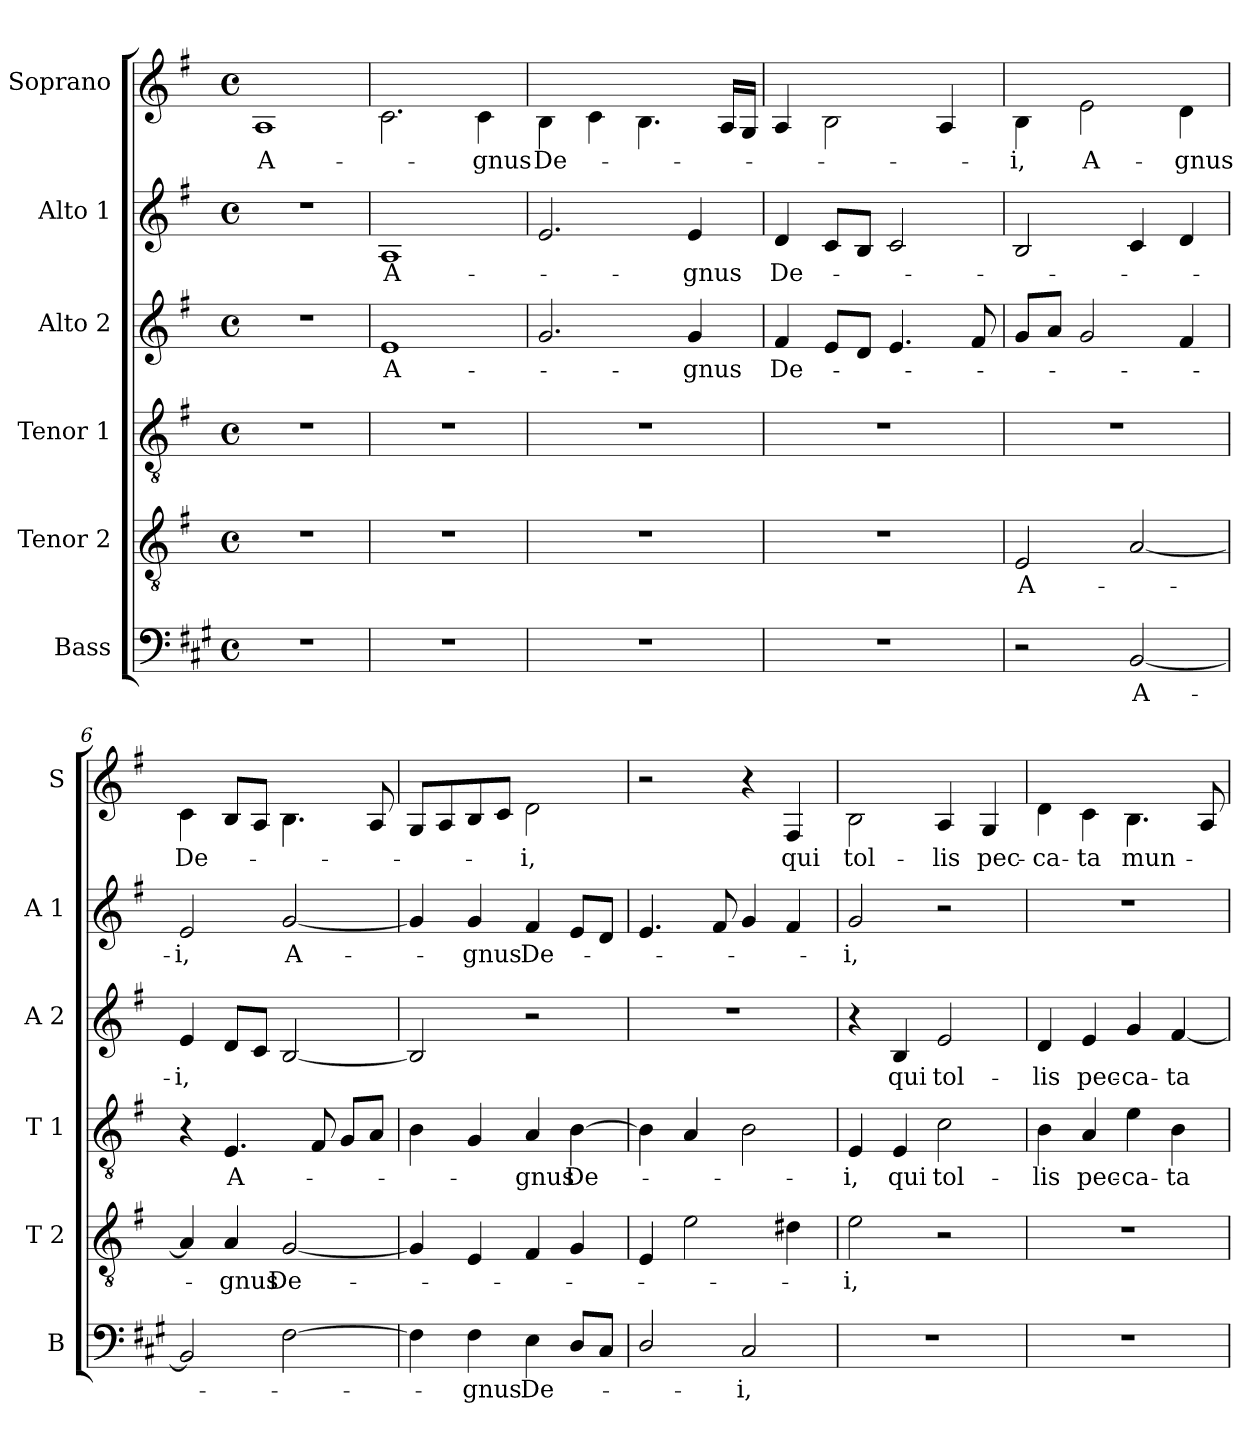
**kern	**text	**kern	**text	**kern	**text	**kern	**text	**kern	**text	**kern	**text
*part6	*part6	*part5	*part5	*part4	*part4	*part3	*part3	*part2	*part2	*part1	*part1
*staff6	*staff6	*staff5	*staff5	*staff4	*staff4	*staff3	*staff3	*staff2	*staff2	*staff1	*staff1
*I"Bass	*	*I"Tenor 2	*	*I"Tenor 1	*	*I"Alto 2	*	*I"Alto 1	*	*I"Soprano	*
*I'B	*	*I'T 2	*	*I'T 1	*	*I'A 2	*	*I'A 1	*	*I'S	*
*clefF4	*	*clefGv2	*	*clefGv2	*	*clefG2	*	*clefG2	*	*clefG2	*
*ITrd1c2	*	*	*	*	*	*	*	*	*	*ITrd-7c-12	*
*k[f#]	*	*k[f#]	*	*k[f#]	*	*k[f#]	*	*k[f#]	*	*k[f#]	*
*e:	*	*e:	*	*e:	*	*e:	*	*e:	*	*e:	*
*M4/4	*	*M4/4	*	*M4/4	*	*M4/4	*	*M4/4	*	*M4/4	*
*met(c)	*	*met(c)	*	*met(c)	*	*met(c)	*	*met(c)	*	*met(c)	*
=1	=1	=1	=1	=1	=1	=1	=1	=1	=1	=1	=1
1r	.	1r	.	1r	.	1r	.	1r	.	1a	A-
=2	=2	=2	=2	=2	=2	=2	=2	=2	=2	=2	=2
1r	.	1r	.	1r	.	1e	A-	1A	A-	2.cc\	.
.	.	.	.	.	.	.	.	.	.	4cc\	-gnus
=3	=3	=3	=3	=3	=3	=3	=3	=3	=3	=3	=3
1r	.	1r	.	1r	.	2.g/	.	2.e/	.	4b\	De-
.	.	.	.	.	.	.	.	.	.	4cc\	.
.	.	.	.	.	.	.	.	.	.	4.b\	.
.	.	.	.	.	.	4g/	-gnus	4e/	-gnus	.	.
.	.	.	.	.	.	.	.	.	.	16a/LL	.
.	.	.	.	.	.	.	.	.	.	16g/JJ	.
=4	=4	=4	=4	=4	=4	=4	=4	=4	=4	=4	=4
1r	.	1r	.	1r	.	4f#/	De-	4d/	De-	4a/	.
.	.	.	.	.	.	8e/L	.	8c/L	.	2b\	.
.	.	.	.	.	.	8d/J	.	8B/J	.	.	.
.	.	.	.	.	.	4.e/	.	2c/	.	.	.
.	.	.	.	.	.	.	.	.	.	4a/	.
.	.	.	.	.	.	8f#/	.	.	.	.	.
=5	=5	=5	=5	=5	=5	=5	=5	=5	=5	=5	=5
2r	.	2E/	A-	1r	.	8g/L	.	2B/	.	4b\	-i,
.	.	.	.	.	.	8a/J	.	.	.	.	.
.	.	.	.	.	.	2g/	.	.	.	2ee\	A-
[2AA/	A-	[2A/	.	.	.	.	.	4c/	.	.	.
.	.	.	.	.	.	4f#/	.	4d/	.	4dd\	-gnus
=6	=6	=6	=6	=6	=6	=6	=6	=6	=6	=6	=6
2AA/]	.	4A/]	.	4r	.	4e/	-i,	2e/	-i,	4cc\	De-
.	.	4A/	-gnus	4.E/	A-	8d/L	.	.	.	8b/L	.
.	.	.	.	.	.	8c/J	.	.	.	8a/J	.
[2E\	.	[2G/	De-	.	.	[2B/	.	[2g/	A-	4.b\	.
.	.	.	.	8F#/	.	.	.	.	.	.	.
.	.	.	.	8G/L	.	.	.	.	.	.	.
.	.	.	.	8A/J	.	.	.	.	.	8a/	.
!!LO:PB:g=z
=7	=7	=7	=7	=7	=7	=7	=7	=7	=7	=7	=7
4E\]	.	4G/]	.	4B\	.	2B/]	.	4g/]	.	8g/L	.
.	.	.	.	.	.	.	.	.	.	8a/	.
4E\	-gnus	4E/	.	4G/	.	.	.	4g/	-gnus	8b/	.
.	.	.	.	.	.	.	.	.	.	8cc/J	.
4D\	De-	4F#/	.	4A/	-gnus	2r	.	4f#/	De-	2dd\	-i,
8C/L	.	4G/	.	[4B\	De-	.	.	8e/L	.	.	.
8BB/J	.	.	.	.	.	.	.	8d/J	.	.	.
=8	=8	=8	=8	=8	=8	=8	=8	=8	=8	=8	=8
2C/	.	4E/	.	4B\]	.	1r	.	4.e/	.	2r	.
.	.	2e\	.	4A/	.	.	.	.	.	.	.
.	.	.	.	.	.	.	.	8f#/	.	.	.
2BB/	-i,	.	.	2B\	.	.	.	4g/	.	4r	.
.	.	4d#X\	.	.	.	.	.	4f#/	.	4f#/	qui
=9	=9	=9	=9	=9	=9	=9	=9	=9	=9	=9	=9
1r	.	2e\	-i,	4E/	-i,	4r	.	2g/	-i,	2b\	tol-
.	.	.	.	4E/	qui	4B/	qui	.	.	.	.
.	.	2r	.	2c\	tol-	2e/	tol-	2r	.	4a/	-lis
.	.	.	.	.	.	.	.	.	.	4g/	pec-
=10	=10	=10	=10	=10	=10	=10	=10	=10	=10	=10	=10
1r	.	1r	.	4B\	-lis	4d/	-lis	1r	.	4dd\	-ca-
.	.	.	.	4A/	pec-	4e/	pec-	.	.	4cc\	-ta
.	.	.	.	4e\	-ca-	4g/	-ca-	.	.	4.b\	mun-
.	.	.	.	4B\	-ta	[4f#/	-ta	.	.	.	.
.	.	.	.	.	.	.	.	.	.	8a/	.
=	=	=	=	=	=	=	=	=	=	=	=
*-	*-	*-	*-	*-	*-	*-	*-	*-	*-	*-	*-
